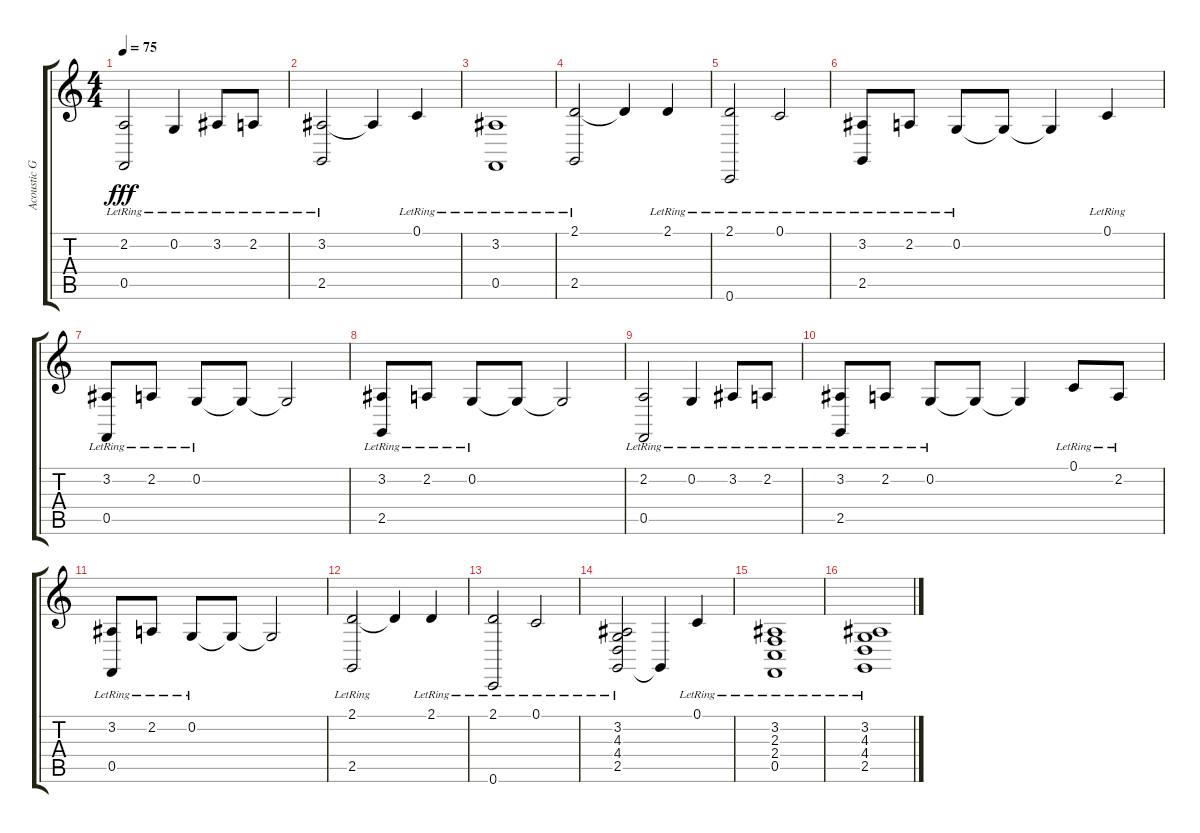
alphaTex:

\track ("Acoustic Grand Piano" "Acoustic G") {instrument acousticgrandpiano}
\staff {score tabs}
\tuning (C4 G3 Eb3 Bb2 F2 C2) {hide}
\ts (4 4)
\tempo 75
\clef g2
\ks c
(2.2{lr} 0.5{lr}).2{dy fff} 0.2{lr}.4 3.2{lr}.8 2.2{lr}.8 |
(3.2{lr} 2.5{lr}).2 3.2{t}.4 0.1{lr}.4 |
(3.2{lr} 0.5{lr}).1 |
(2.1{lr} 2.5{lr}).2 2.1{t}.4 2.1{lr}.4 |
(2.1{lr} 0.6{lr}).2 0.1{lr}.2 |
(3.2{lr} 2.5{lr}).8 2.2{lr}.8 0.2{lr}.8 0.2{t}.8 0.2{t}.4 0.1{lr}.4 |
(3.2{lr} 0.5{lr}).8 2.2{lr}.8 0.2{lr}.8 0.2{t}.8 0.2{t}.2 |
(3.2{lr} 2.5{lr}).8 2.2{lr}.8 0.2{lr}.8 0.2{t}.8 0.2{t}.2 |
(2.2{lr} 0.5{lr}).2 0.2{lr}.4 3.2{lr}.8 2.2{lr}.8 |
(3.2{lr} 2.5{lr}).8 2.2{lr}.8 0.2{lr}.8 0.2{t}.8 0.2{t}.4 0.1{lr}.8 2.2{lr}.8 |
(3.2{lr} 0.5{lr}).8 2.2{lr}.8 0.2{lr}.8 0.2{t}.8 0.2{t}.2 |
(2.1{lr} 2.5{lr}).2 2.1{t}.4 2.1{lr}.4 |
(2.1{lr} 0.6{lr}).2 0.1{lr}.2 |
(3.2{lr} 4.3{lr} 4.4{lr} 2.5{lr}).2 2.5{t}.4 0.1{lr}.4 |
(3.2{lr} 2.3{lr} 2.4{lr} 0.5{lr}).1 |
(3.2{lr} 4.3{lr} 4.4{lr} 2.5{lr}).1
